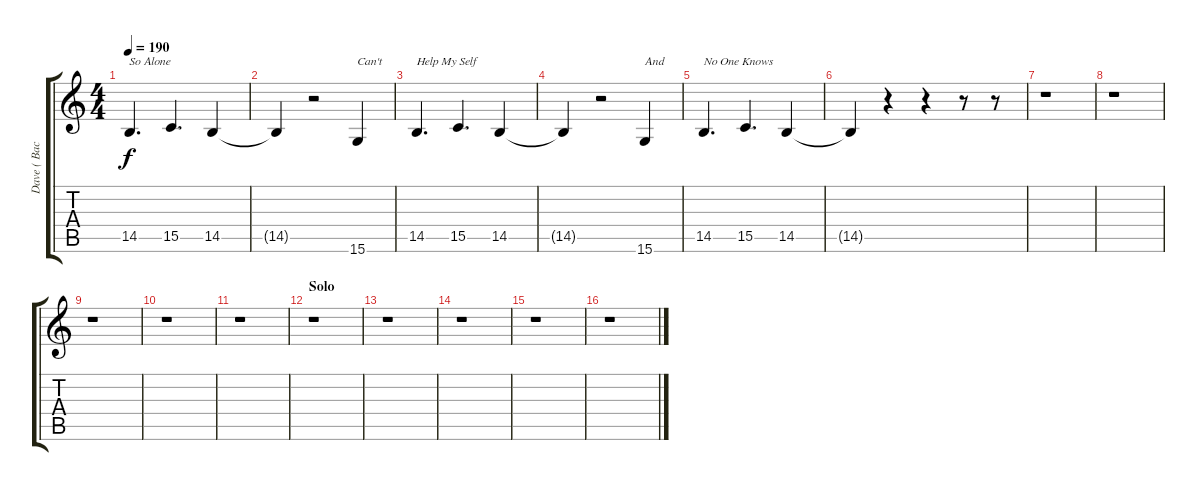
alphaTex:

\track ("Dave ( Back Vocals )" "Dave ( Bac") {instrument choiraahs}
\staff {score tabs}
\tuning (E4 B3 G3 D3 A2 E2) {hide}
\ts (4 4)
\tempo 190
\clef g2
\ks c
14.5.4{d txt "So Alone" dy f} 15.5.4{d} 14.5.4 |
14.5{t}.4 r.2 15.6.4{txt "Can't"} |
14.5.4{d txt "Help My Self"} 15.5.4{d} 14.5.4 |
14.5{t}.4 r.2 15.6.4{txt "And"} |
14.5.4{d txt "No One Knows"} 15.5.4{d} 14.5.4 |
14.5{t}.4 r.4 r.4 r.8 r.8 |
r.1 |
r.1 |
r.1 |
r.1 |
r.1 |
\section ("" "Solo")
r.1 |
r.1 |
r.1 |
r.1 |
r.1
